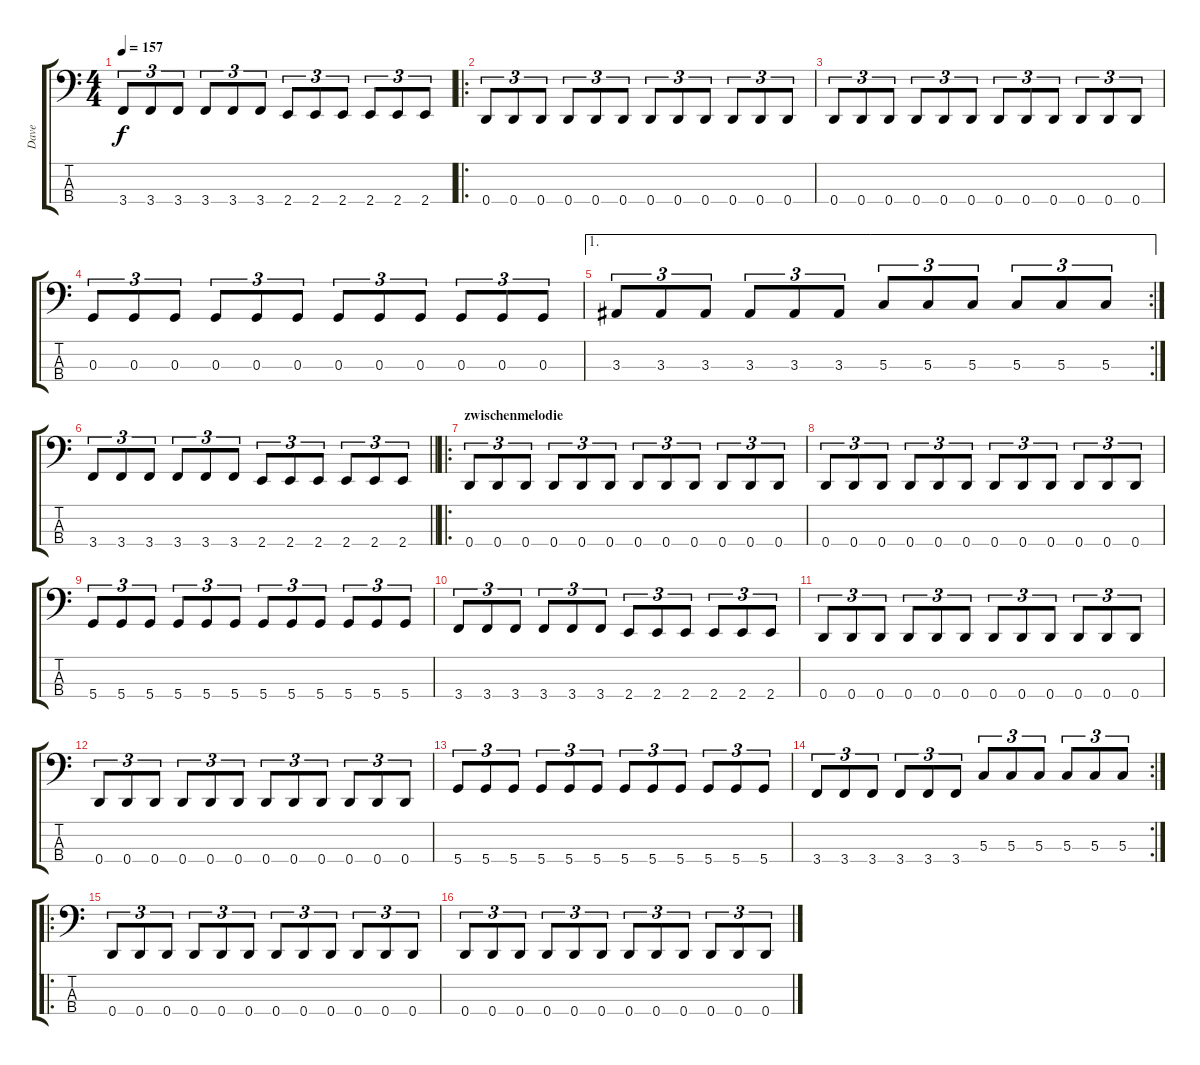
\track ("Dave" "Dave") {instrument electricbasspick}
\staff {score tabs}
\tuning (F2 C2 G1 D1) {hide}
\ts (4 4)
\tempo 157
\clef f4
\ks c
3.4.8{tu (3 2) dy f} 3.4.8{tu (3 2)} 3.4.8{tu (3 2)} 3.4.8{tu (3 2)} 3.4.8{tu (3 2)} 3.4.8{tu (3 2)} 2.4.8{tu (3 2)} 2.4.8{tu (3 2)} 2.4.8{tu (3 2)} 2.4.8{tu (3 2)} 2.4.8{tu (3 2)} 2.4.8{tu (3 2)} |
\ro
0.4.8{tu (3 2)} 0.4.8{tu (3 2)} 0.4.8{tu (3 2)} 0.4.8{tu (3 2)} 0.4.8{tu (3 2)} 0.4.8{tu (3 2)} 0.4.8{tu (3 2)} 0.4.8{tu (3 2)} 0.4.8{tu (3 2)} 0.4.8{tu (3 2)} 0.4.8{tu (3 2)} 0.4.8{tu (3 2)} |
0.4.8{tu (3 2)} 0.4.8{tu (3 2)} 0.4.8{tu (3 2)} 0.4.8{tu (3 2)} 0.4.8{tu (3 2)} 0.4.8{tu (3 2)} 0.4.8{tu (3 2)} 0.4.8{tu (3 2)} 0.4.8{tu (3 2)} 0.4.8{tu (3 2)} 0.4.8{tu (3 2)} 0.4.8{tu (3 2)} |
0.3.8{tu (3 2)} 0.3.8{tu (3 2)} 0.3.8{tu (3 2)} 0.3.8{tu (3 2)} 0.3.8{tu (3 2)} 0.3.8{tu (3 2)} 0.3.8{tu (3 2)} 0.3.8{tu (3 2)} 0.3.8{tu (3 2)} 0.3.8{tu (3 2)} 0.3.8{tu (3 2)} 0.3.8{tu (3 2)} |
\ae 1
\rc 2
3.3.8{tu (3 2)} 3.3.8{tu (3 2)} 3.3.8{tu (3 2)} 3.3.8{tu (3 2)} 3.3.8{tu (3 2)} 3.3.8{tu (3 2)} 5.3.8{tu (3 2)} 5.3.8{tu (3 2)} 5.3.8{tu (3 2)} 5.3.8{tu (3 2)} 5.3.8{tu (3 2)} 5.3.8{tu (3 2)} |
\barLineRight lightlight
3.4.8{tu (3 2)} 3.4.8{tu (3 2)} 3.4.8{tu (3 2)} 3.4.8{tu (3 2)} 3.4.8{tu (3 2)} 3.4.8{tu (3 2)} 2.4.8{tu (3 2)} 2.4.8{tu (3 2)} 2.4.8{tu (3 2)} 2.4.8{tu (3 2)} 2.4.8{tu (3 2)} 2.4.8{tu (3 2)} |
\ro
\section ("" "zwischenmelodie")
0.4.8{tu (3 2) balance 8} 0.4.8{tu (3 2)} 0.4.8{tu (3 2)} 0.4.8{tu (3 2)} 0.4.8{tu (3 2)} 0.4.8{tu (3 2)} 0.4.8{tu (3 2)} 0.4.8{tu (3 2)} 0.4.8{tu (3 2)} 0.4.8{tu (3 2)} 0.4.8{tu (3 2)} 0.4.8{tu (3 2)} |
0.4.8{tu (3 2)} 0.4.8{tu (3 2)} 0.4.8{tu (3 2)} 0.4.8{tu (3 2)} 0.4.8{tu (3 2)} 0.4.8{tu (3 2)} 0.4.8{tu (3 2)} 0.4.8{tu (3 2)} 0.4.8{tu (3 2)} 0.4.8{tu (3 2)} 0.4.8{tu (3 2)} 0.4.8{tu (3 2)} |
5.4.8{tu (3 2)} 5.4.8{tu (3 2)} 5.4.8{tu (3 2)} 5.4.8{tu (3 2)} 5.4.8{tu (3 2)} 5.4.8{tu (3 2)} 5.4.8{tu (3 2)} 5.4.8{tu (3 2)} 5.4.8{tu (3 2)} 5.4.8{tu (3 2)} 5.4.8{tu (3 2)} 5.4.8{tu (3 2)} |
3.4.8{tu (3 2)} 3.4.8{tu (3 2)} 3.4.8{tu (3 2)} 3.4.8{tu (3 2)} 3.4.8{tu (3 2)} 3.4.8{tu (3 2)} 2.4.8{tu (3 2)} 2.4.8{tu (3 2)} 2.4.8{tu (3 2)} 2.4.8{tu (3 2)} 2.4.8{tu (3 2)} 2.4.8{tu (3 2)} |
0.4.8{tu (3 2)} 0.4.8{tu (3 2)} 0.4.8{tu (3 2)} 0.4.8{tu (3 2)} 0.4.8{tu (3 2)} 0.4.8{tu (3 2)} 0.4.8{tu (3 2)} 0.4.8{tu (3 2)} 0.4.8{tu (3 2)} 0.4.8{tu (3 2)} 0.4.8{tu (3 2)} 0.4.8{tu (3 2)} |
0.4.8{tu (3 2)} 0.4.8{tu (3 2)} 0.4.8{tu (3 2)} 0.4.8{tu (3 2)} 0.4.8{tu (3 2)} 0.4.8{tu (3 2)} 0.4.8{tu (3 2)} 0.4.8{tu (3 2)} 0.4.8{tu (3 2)} 0.4.8{tu (3 2)} 0.4.8{tu (3 2)} 0.4.8{tu (3 2)} |
5.4.8{tu (3 2)} 5.4.8{tu (3 2)} 5.4.8{tu (3 2)} 5.4.8{tu (3 2)} 5.4.8{tu (3 2)} 5.4.8{tu (3 2)} 5.4.8{tu (3 2)} 5.4.8{tu (3 2)} 5.4.8{tu (3 2)} 5.4.8{tu (3 2)} 5.4.8{tu (3 2)} 5.4.8{tu (3 2)} |
\rc 2
3.4.8{tu (3 2)} 3.4.8{tu (3 2)} 3.4.8{tu (3 2)} 3.4.8{tu (3 2)} 3.4.8{tu (3 2)} 3.4.8{tu (3 2)} 5.3.8{tu (3 2)} 5.3.8{tu (3 2)} 5.3.8{tu (3 2)} 5.3.8{tu (3 2)} 5.3.8{tu (3 2)} 5.3.8{tu (3 2)} |
\ro
0.4.8{tu (3 2)} 0.4.8{tu (3 2)} 0.4.8{tu (3 2)} 0.4.8{tu (3 2)} 0.4.8{tu (3 2)} 0.4.8{tu (3 2)} 0.4.8{tu (3 2)} 0.4.8{tu (3 2)} 0.4.8{tu (3 2)} 0.4.8{tu (3 2)} 0.4.8{tu (3 2)} 0.4.8{tu (3 2)} |
0.4.8{tu (3 2)} 0.4.8{tu (3 2)} 0.4.8{tu (3 2)} 0.4.8{tu (3 2)} 0.4.8{tu (3 2)} 0.4.8{tu (3 2)} 0.4.8{tu (3 2)} 0.4.8{tu (3 2)} 0.4.8{tu (3 2)} 0.4.8{tu (3 2)} 0.4.8{tu (3 2)} 0.4.8{tu (3 2)}
